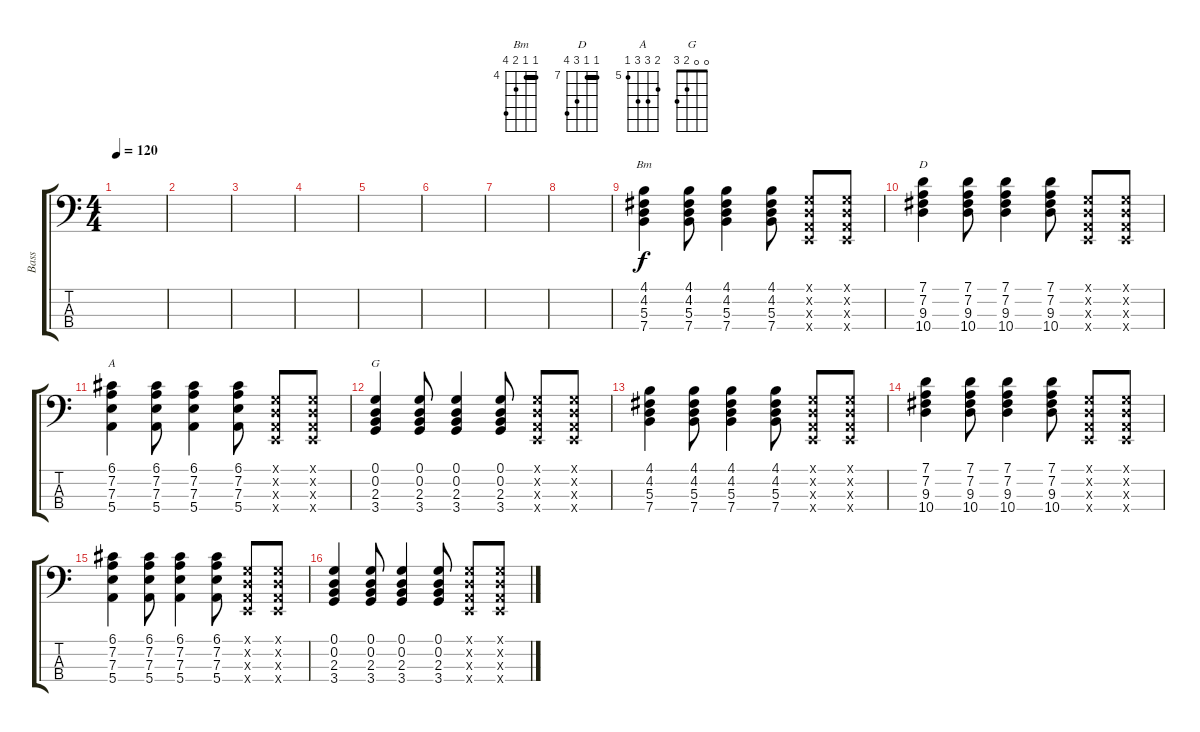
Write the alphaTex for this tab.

\track ("Bass" "Bass") {instrument acousticbass}
\staff {score tabs}
\tuning (G2 D2 A1 E1) {hide}
\chord ("Bm" 4 4 5 7) {firstfret 4 barre 4}
\chord ("D" 7 7 9 10) {firstfret 7 barre 7}
\chord ("A" 6 7 7 5) {firstfret 5}
\chord ("G" 0 0 2 3)
\ts (4 4)
\tempo 120
\clef f4
\ks c
|
|
|
|
|
|
|
|
(4.1 4.2 5.3 7.4).4{ch "Bm"} (4.1 4.2 5.3 7.4).8 (4.1 4.2 5.3 7.4).4 (4.1 4.2 5.3 7.4).8 (0.1{x} 0.2{x} 0.3{x} 0.4{x}).8 (0.1{x} 0.2{x} 0.3{x} 0.4{x}).8 |
(7.1 7.2 9.3 10.4).4{ch "D"} (7.1 7.2 9.3 10.4).8 (7.1 7.2 9.3 10.4).4 (7.1 7.2 9.3 10.4).8 (0.1{x} 0.2{x} 0.3{x} 0.4{x}).8 (0.1{x} 0.2{x} 0.3{x} 0.4{x}).8 |
(6.1 7.2 7.3 5.4).4{ch "A"} (6.1 7.2 7.3 5.4).8 (6.1 7.2 7.3 5.4).4 (6.1 7.2 7.3 5.4).8 (0.1{x} 0.2{x} 0.3{x} 0.4{x}).8 (0.1{x} 0.2{x} 0.3{x} 0.4{x}).8 |
(0.1 0.2 2.3 3.4).4{ch "G"} (0.1 0.2 2.3 3.4).8 (0.1 0.2 2.3 3.4).4 (0.1 0.2 2.3 3.4).8 (0.1{x} 0.2{x} 0.3{x} 0.4{x}).8 (0.1{x} 0.2{x} 0.3{x} 0.4{x}).8 |
(4.1 4.2 5.3 7.4).4 (4.1 4.2 5.3 7.4).8 (4.1 4.2 5.3 7.4).4 (4.1 4.2 5.3 7.4).8 (0.1{x} 0.2{x} 0.3{x} 0.4{x}).8 (0.1{x} 0.2{x} 0.3{x} 0.4{x}).8 |
(7.1 7.2 9.3 10.4).4 (7.1 7.2 9.3 10.4).8 (7.1 7.2 9.3 10.4).4 (7.1 7.2 9.3 10.4).8 (0.1{x} 0.2{x} 0.3{x} 0.4{x}).8 (0.1{x} 0.2{x} 0.3{x} 0.4{x}).8 |
(6.1 7.2 7.3 5.4).4 (6.1 7.2 7.3 5.4).8 (6.1 7.2 7.3 5.4).4 (6.1 7.2 7.3 5.4).8 (0.1{x} 0.2{x} 0.3{x} 0.4{x}).8 (0.1{x} 0.2{x} 0.3{x} 0.4{x}).8 |
(0.1 0.2 2.3 3.4).4 (0.1 0.2 2.3 3.4).8 (0.1 0.2 2.3 3.4).4 (0.1 0.2 2.3 3.4).8 (0.1{x} 0.2{x} 0.3{x} 0.4{x}).8 (0.1{x} 0.2{x} 0.3{x} 0.4{x}).8
